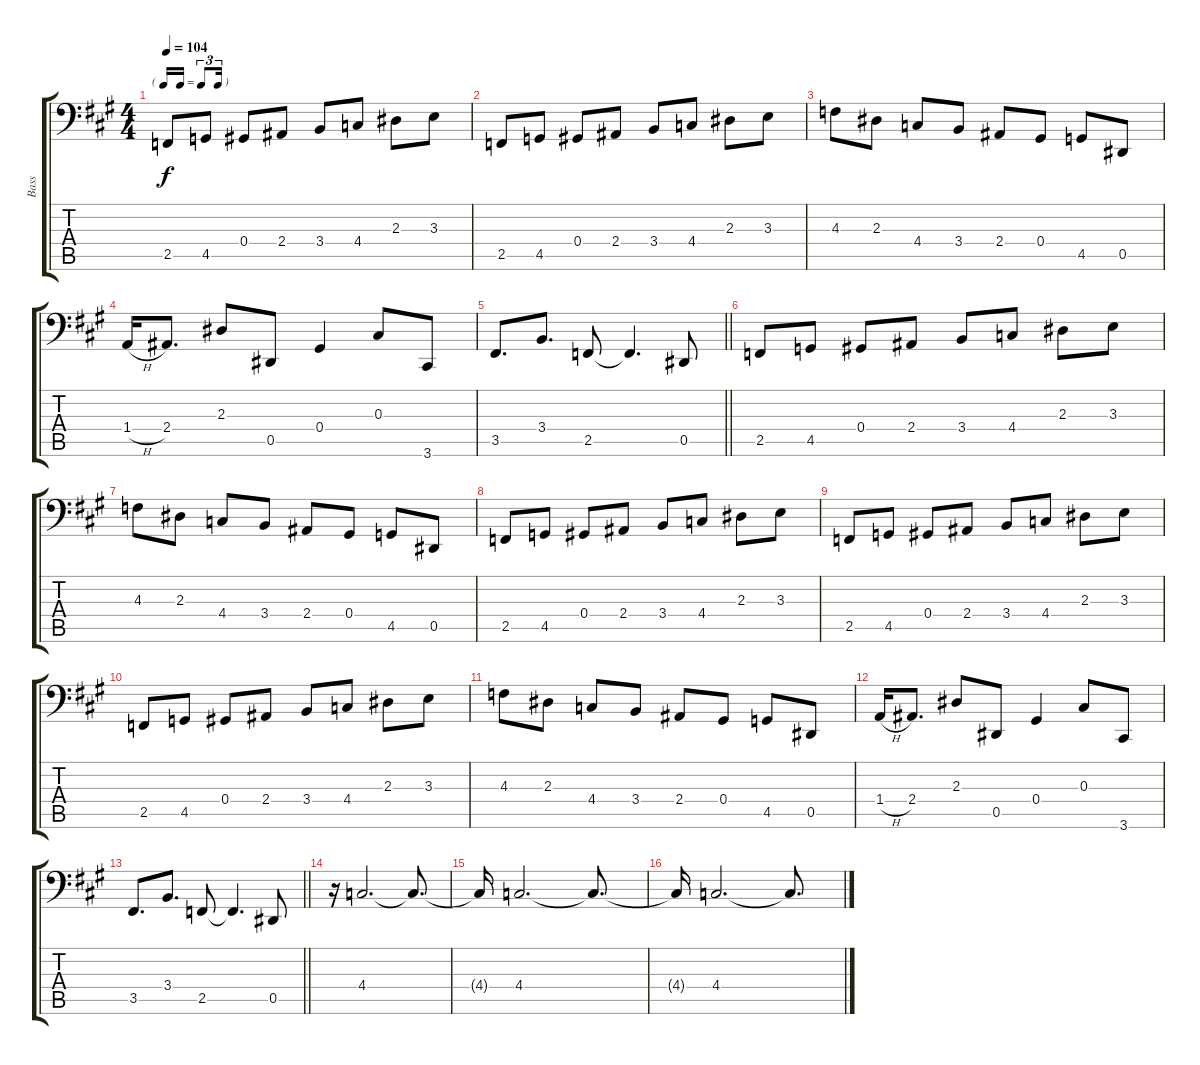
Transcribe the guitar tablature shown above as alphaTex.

\track ("Bass" "Bass") {instrument electricbassfinger}
\staff {score tabs}
\tuning (B2 Gb2 Db2 Ab1 Eb1 Bb0) {hide}
\ts (4 4)
\tf triplet16th
\tempo 104
\clef f4
\ks a
2.5.8{dy f} 4.5.8 0.4.8 2.4.8 3.4.8 4.4.8 2.3.8 3.3.8 |
2.5.8 4.5.8 0.4.8 2.4.8 3.4.8 4.4.8 2.3.8 3.3.8 |
4.3.8 2.3.8 4.4.8 3.4.8 2.4.8 0.4.8 4.5.8 0.5.8 |
1.4{h}.16 2.4.8{d} 2.3.8 0.5.8 0.4.4 0.3.8 3.6.8 |
\barLineRight lightlight
3.5.8{d} 3.4.8{d} 2.5.8 2.5{t}.4{d} 0.5.8 |
2.5.8 4.5.8 0.4.8 2.4.8 3.4.8 4.4.8 2.3.8 3.3.8 |
4.3.8 2.3.8 4.4.8 3.4.8 2.4.8 0.4.8 4.5.8 0.5.8 |
2.5.8 4.5.8 0.4.8 2.4.8 3.4.8 4.4.8 2.3.8 3.3.8 |
2.5.8 4.5.8 0.4.8 2.4.8 3.4.8 4.4.8 2.3.8 3.3.8 |
2.5.8 4.5.8 0.4.8 2.4.8 3.4.8 4.4.8 2.3.8 3.3.8 |
4.3.8 2.3.8 4.4.8 3.4.8 2.4.8 0.4.8 4.5.8 0.5.8 |
1.4{h}.16 2.4.8{d} 2.3.8 0.5.8 0.4.4 0.3.8 3.6.8 |
\barLineRight lightlight
3.5.8{d} 3.4.8{d} 2.5.8 2.5{t}.4{d} 0.5.8 |
r.16 4.4.2{d} 4.4{t}.8{d} |
4.4{t}.16 4.4.2{d} 4.4{t}.8{d} |
4.4{t}.16 4.4.2{d} 4.4{t}.8{d}
